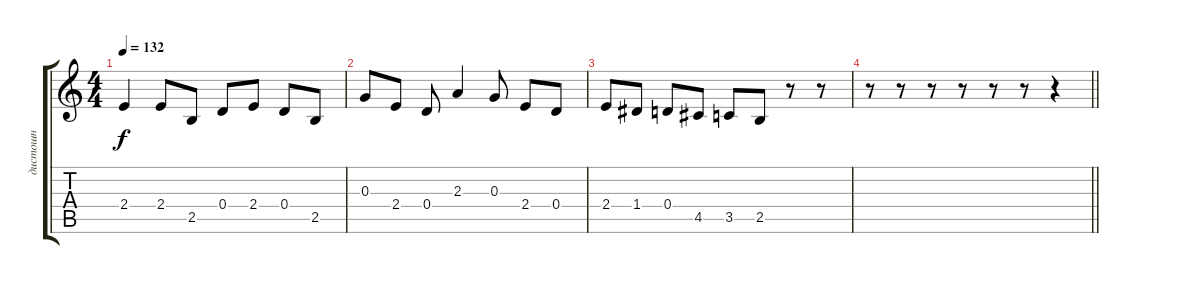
\track ("дистошн" "дистошн") {instrument distortionguitar}
\staff {score tabs}
\tuning (E4 B3 G3 D3 A2 E2) {hide}
\ts (4 4)
\tempo 132
\clef g2
\ks c
2.4.4{dy f} 2.4.8 2.5.8 0.4.8 2.4.8 0.4.8 2.5.8 |
0.3.8 2.4.8 0.4.8 2.3.4 0.3.8 2.4.8 0.4.8 |
2.4.8 1.4.8 0.4.8 4.5.8 3.5.8 2.5.8 r.8 r.8 |
\barLineRight lightlight
r.8 r.8 r.8 r.8 r.8 r.8 r.4
